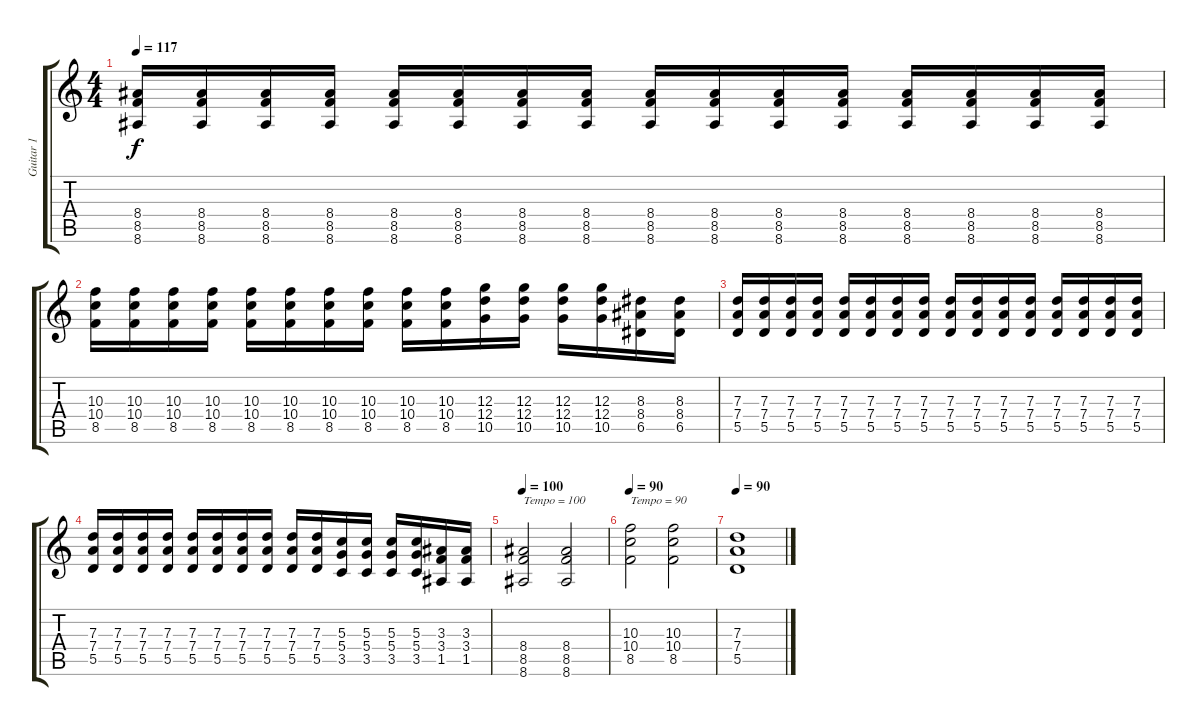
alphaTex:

\track ("Guitar 1" "Guitar 1") {instrument distortionguitar}
\staff {score tabs}
\tuning (E4 B3 G3 D3 A2 D2) {hide}
\ts (4 4)
\tempo 117
\clef g2
\ks c
(8.4 8.5 8.6).16{dy f} (8.4 8.5 8.6).16 (8.4 8.5 8.6).16 (8.4 8.5 8.6).16 (8.4 8.5 8.6).16 (8.4 8.5 8.6).16 (8.4 8.5 8.6).16 (8.4 8.5 8.6).16 (8.4 8.5 8.6).16 (8.4 8.5 8.6).16 (8.4 8.5 8.6).16 (8.4 8.5 8.6).16 (8.4 8.5 8.6).16 (8.4 8.5 8.6).16 (8.4 8.5 8.6).16 (8.4 8.5 8.6).16 |
(10.3 10.4 8.5).16 (10.3 10.4 8.5).16 (10.3 10.4 8.5).16 (10.3 10.4 8.5).16 (10.3 10.4 8.5).16 (10.3 10.4 8.5).16 (10.3 10.4 8.5).16 (10.3 10.4 8.5).16 (10.3 10.4 8.5).16 (10.3 10.4 8.5).16 (12.3 12.4 10.5).16 (12.3 12.4 10.5).16 (12.3 12.4 10.5).16 (12.3 12.4 10.5).16 (8.3 8.4 6.5).16 (8.3 8.4 6.5).16 |
(7.3 7.4 5.5).16 (7.3 7.4 5.5).16 (7.3 7.4 5.5).16 (7.3 7.4 5.5).16 (7.3 7.4 5.5).16 (7.3 7.4 5.5).16 (7.3 7.4 5.5).16 (7.3 7.4 5.5).16 (7.3 7.4 5.5).16 (7.3 7.4 5.5).16 (7.3 7.4 5.5).16 (7.3 7.4 5.5).16 (7.3 7.4 5.5).16 (7.3 7.4 5.5).16 (7.3 7.4 5.5).16 (7.3 7.4 5.5).16 |
(7.3 7.4 5.5).16 (7.3 7.4 5.5).16 (7.3 7.4 5.5).16 (7.3 7.4 5.5).16 (7.3 7.4 5.5).16 (7.3 7.4 5.5).16 (7.3 7.4 5.5).16 (7.3 7.4 5.5).16 (7.3 7.4 5.5).16 (7.3 7.4 5.5).16 (5.3 5.4 3.5).16 (5.3 5.4 3.5).16 (5.3 5.4 3.5).16 (5.3 5.4 3.5).16 (3.3 3.4 1.5).16 (3.3 3.4 1.5).16 |
\tempo 100
(8.4 8.5 8.6).2{txt "Tempo = 100"} (8.4 8.5 8.6).2 |
\tempo 90
(10.3 10.4 8.5).2{txt "Tempo = 90"} (10.3 10.4 8.5).2 |
\tempo 90
(7.3 7.4 5.5).1
